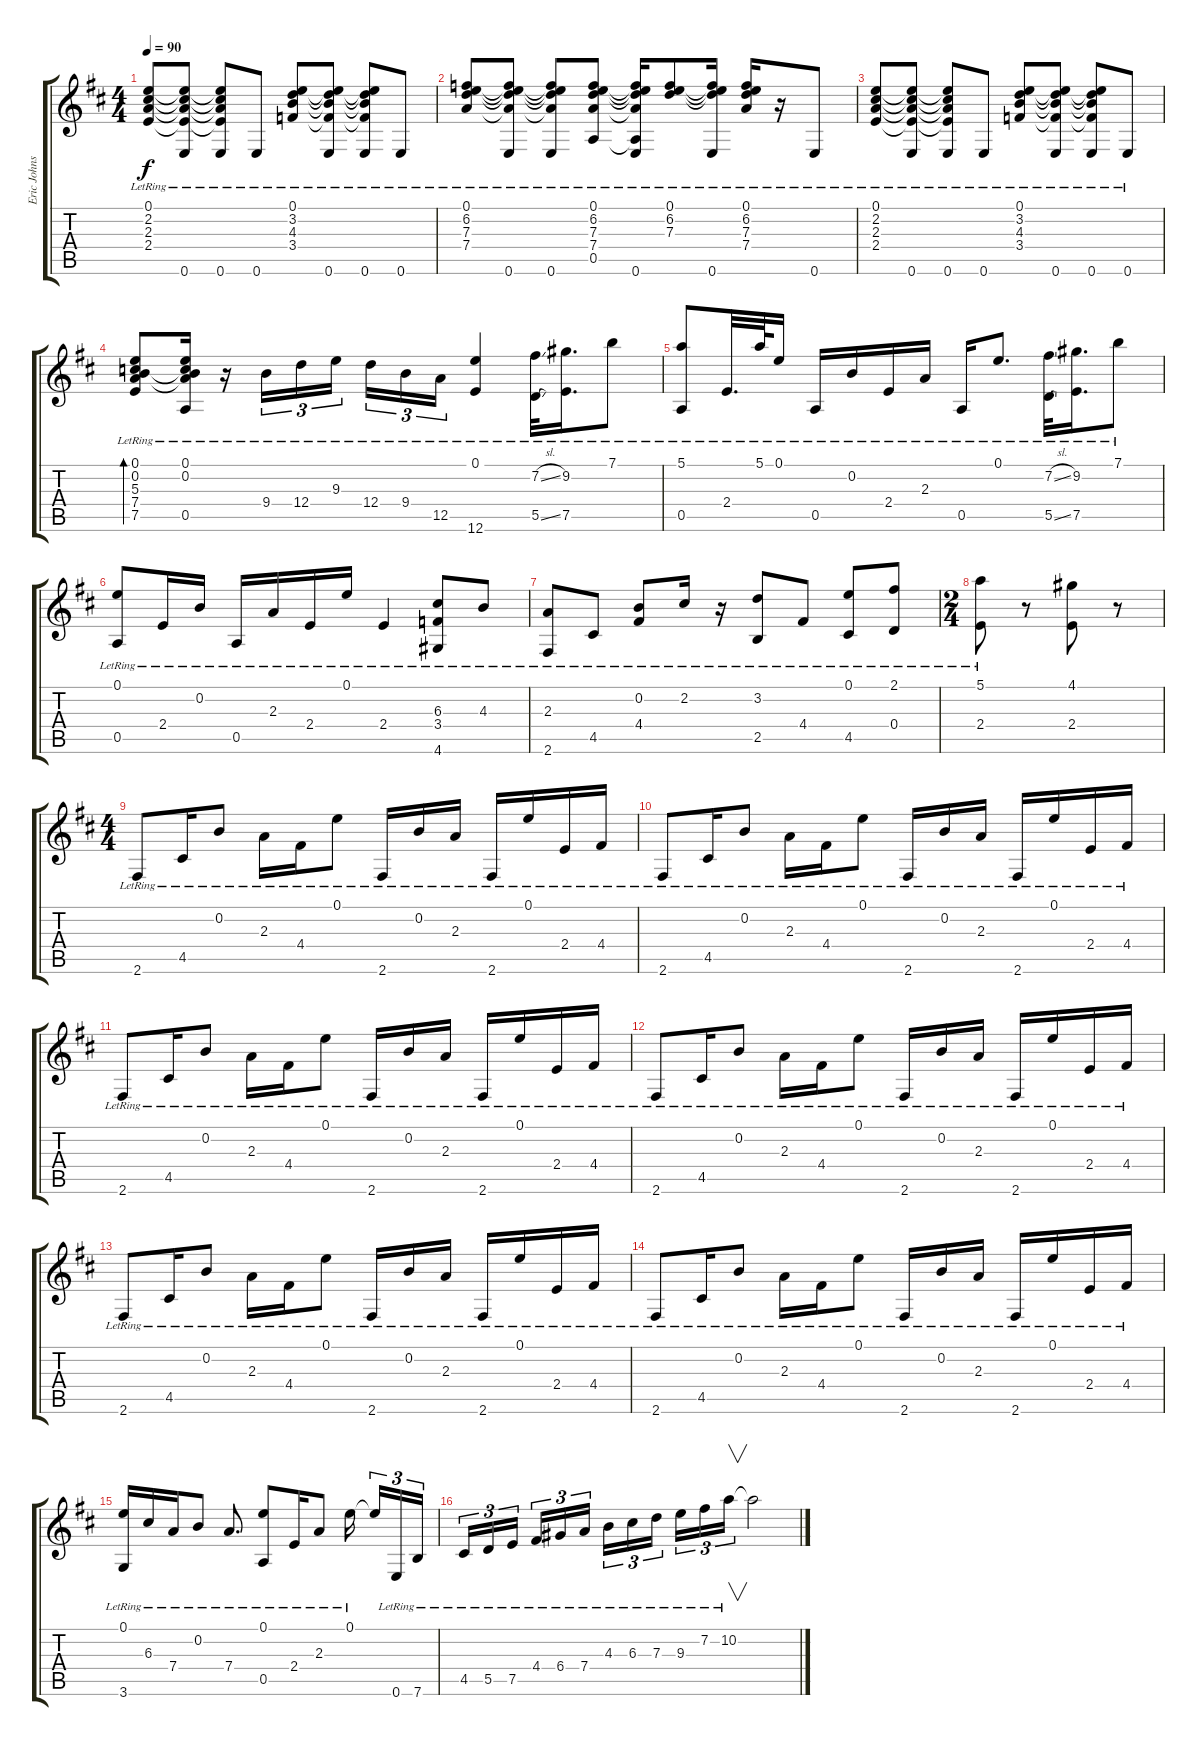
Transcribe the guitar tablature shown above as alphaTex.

\track ("Eric Johnson" "Eric Johns") {instrument acousticguitarsteel}
\staff {score tabs}
\tuning (E4 B3 G3 D3 A2 E2) {hide}
\ts (4 4)
\tempo 90
\clef g2
\ks d
(0.1{lr} 2.2{lr} 2.3{lr} 2.4{lr}).8{dy f} (0.1{t} 2.2{t} 2.3{t} 2.4{t} 0.6{lr}).8 (0.1{t} 2.2{t} 2.3{t} 2.4{t} 0.6{lr}).8 0.6{lr}.8 (0.1{lr} 3.2{lr} 4.3{lr} 3.4{lr}).8 (0.1{t} 3.2{t} 4.3{t} 3.4{t} 0.6{lr}).8 (0.1{t} 3.2{t} 4.3{t} 3.4{t} 0.6{lr}).8 0.6{lr}.8 |
(0.1{lr} 6.2{lr} 7.3{lr} 7.4{lr}).8 (0.1{t} 6.2{t} 7.3{t} 7.4{t} 0.6{lr}).8 (0.1{t} 6.2{t} 7.3{t} 7.4{t} 0.6{lr}).8 (0.1{lr} 6.2{lr} 7.3{lr} 7.4{lr} 0.5{lr}).8 (0.1{t} 6.2{t} 7.3{t} 7.4{t} 0.5{t} 0.6{lr}).16 (0.1{lr} 6.2{lr} 7.3{lr}).8 (0.1{t} 6.2{t} 7.3{t} 0.6{lr}).16 (0.1{lr} 6.2{lr} 7.3{lr} 7.4{lr}).16 r.16 0.6{lr}.8 |
(0.1{lr} 2.2{lr} 2.3{lr} 2.4{lr}).8 (0.1{t} 2.2{t} 2.3{t} 2.4{t} 0.6{lr}).8 (0.1{t} 2.2{t} 2.3{t} 2.4{t} 0.6{lr}).8 0.6{lr}.8 (0.1{lr} 3.2{lr} 4.3{lr} 3.4{lr}).8 (0.1{t} 3.2{t} 4.3{t} 3.4{t} 0.6{lr}).8 (0.1{t} 3.2{t} 4.3{t} 3.4{t} 0.6{lr}).8 0.6{lr}.8 |
(0.1{lr} 0.2{lr} 5.3{lr} 7.4{lr} 7.5{lr}).8{bd 30} (0.1{lr} 0.2{lr} 5.3{t} 7.4{t} 0.5{lr}).16 r.16 9.4{lr}.16{tu (3 2)} 12.4{lr}.16{tu (3 2)} 9.3{lr}.16{tu (3 2) beam splitsecondary} 12.4{lr}.16{tu (3 2)} 9.4{lr}.16{tu (3 2)} 12.5{lr}.16{tu (3 2)} (0.1{lr} 12.6{lr}).4 (7.2{sl lr} 5.5{sl lr}).32 (9.2{lr} 7.5{lr}).16{d} 7.1{lr}.8 |
(5.1{lr} 0.5{lr}).8 2.4{lr}.32{d} 5.1{lr}.64 0.1{lr}.16 0.5{lr}.16 0.2{lr}.16 2.4{lr}.16 2.3{lr}.16 0.5{lr}.16 0.1{lr}.8{d} (7.2{sl lr} 5.5{sl lr}).32 (9.2{lr} 7.5{lr}).16{d} 7.1{lr}.8 |
(0.1{lr} 0.5{lr}).8 2.4{lr}.16 0.2{lr}.16 0.5{lr}.16 2.3{lr}.16 2.4{lr}.16 0.1{lr}.16 2.4{lr}.4 (6.3{lr} 3.4{lr} 4.6{lr}).8 4.3{lr}.8 |
(2.3{lr} 2.6{lr}).8 4.5{lr}.8 (0.2{lr} 4.4{lr}).8 2.2{lr}.16 r.16 (3.2{lr} 2.5{lr}).8 4.4{lr}.8 (0.1{lr} 4.5{lr}).8 (2.1{lr} 0.4{lr}).8 |
\ts (2 4)
(5.1{lr} 2.4{lr}).8 r.8 (4.1 2.4).8 r.8 |
\ts (4 4)
2.6{lr}.8 4.5{lr}.16 0.2{lr}.8 2.3{lr}.16 4.4{lr}.16 0.1{lr}.8 2.6{lr}.16 0.2{lr}.16 2.3{lr}.16 2.6{lr}.16 0.1{lr}.16 2.4{lr}.16 4.4{lr}.16 |
2.6{lr}.8 4.5{lr}.16 0.2{lr}.8 2.3{lr}.16 4.4{lr}.16 0.1{lr}.8 2.6{lr}.16 0.2{lr}.16 2.3{lr}.16 2.6{lr}.16 0.1{lr}.16 2.4{lr}.16 4.4{lr}.16 |
2.6{lr}.8 4.5{lr}.16 0.2{lr}.8 2.3{lr}.16 4.4{lr}.16 0.1{lr}.8 2.6{lr}.16 0.2{lr}.16 2.3{lr}.16 2.6{lr}.16 0.1{lr}.16 2.4{lr}.16 4.4{lr}.16 |
2.6{lr}.8 4.5{lr}.16 0.2{lr}.8 2.3{lr}.16 4.4{lr}.16 0.1{lr}.8 2.6{lr}.16 0.2{lr}.16 2.3{lr}.16 2.6{lr}.16 0.1{lr}.16 2.4{lr}.16 4.4{lr}.16 |
2.6{lr}.8 4.5{lr}.16 0.2{lr}.8 2.3{lr}.16 4.4{lr}.16 0.1{lr}.8 2.6{lr}.16 0.2{lr}.16 2.3{lr}.16 2.6{lr}.16 0.1{lr}.16 2.4{lr}.16 4.4{lr}.16 |
2.6{lr}.8 4.5{lr}.16 0.2{lr}.8 2.3{lr}.16 4.4{lr}.16 0.1{lr}.8 2.6{lr}.16 0.2{lr}.16 2.3{lr}.16 2.6{lr}.16 0.1{lr}.16 2.4{lr}.16 4.4{lr}.16 |
(0.1{lr} 3.6{lr}).16 6.3{lr}.16 7.4{lr}.16 0.2{lr}.8 7.4{lr}.8{d} (0.1{lr} 0.5{lr}).8 2.4{lr}.16 2.3{lr}.8 0.1{lr}.16{beam splitsecondary} 0.1{t}.16{tu (3 2)} 0.6{lr}.16{tu (3 2)} 7.6{lr}.16{tu (3 2)} |
4.5{lr}.16{tu (3 2)} 5.5{lr}.16{tu (3 2)} 7.5{lr}.16{tu (3 2) beam splitsecondary} 4.4{lr}.16{tu (3 2)} 6.4{lr}.16{tu (3 2)} 7.4{lr}.16{tu (3 2)} 4.3{lr}.16{tu (3 2)} 6.3{lr}.16{tu (3 2)} 7.3{lr}.16{tu (3 2) beam splitsecondary} 9.3{lr}.16{tu (3 2)} 7.2{lr}.16{tu (3 2)} 10.2{lr}.16{v tu (3 2)} 10.2{t}.2
